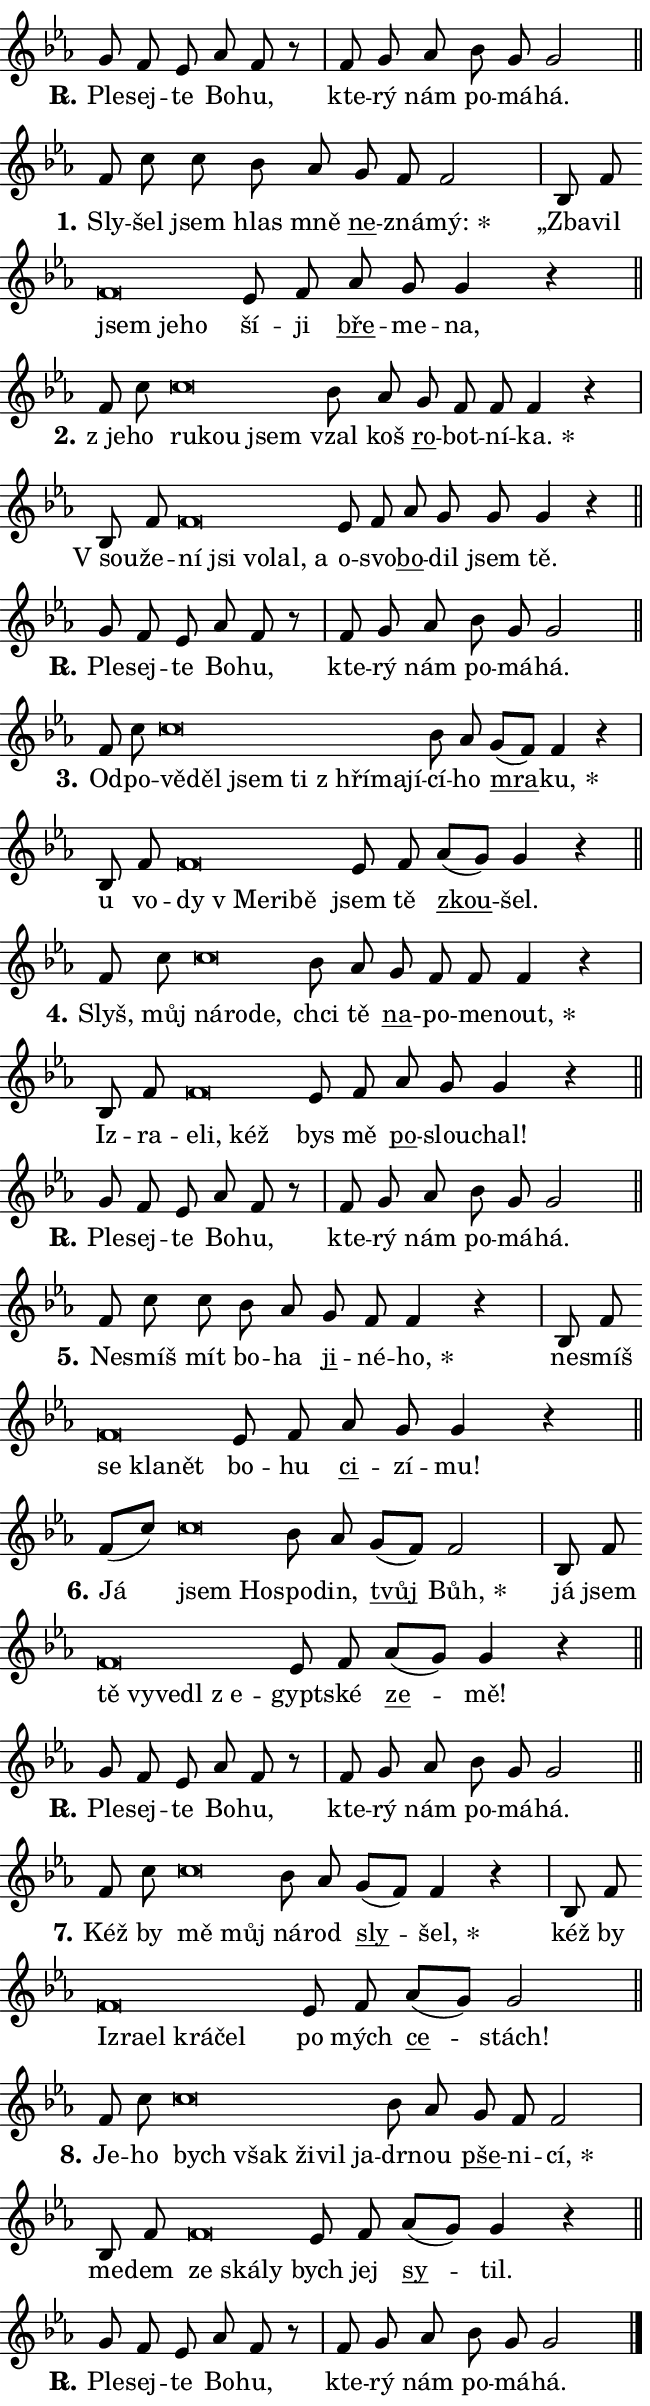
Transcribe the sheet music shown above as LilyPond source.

\version "2.24.0"
\header { tagline = "" }
\paper {
  indent = 0\cm
  top-margin = 0\cm
  right-margin = 0.13\cm % to fit lyric hyphens
  bottom-margin = 0\cm
  left-margin = 0\cm
  paper-width = 11\cm
  page-breaking = #ly:one-page-breaking
  system-system-spacing.basic-distance = #11
  score-system-spacing.basic-distance = #11
  ragged-last = ##f
}


%% Author: Thomas Morley
%% https://lists.gnu.org/archive/html/lilypond-user/2020-05/msg00002.html
#(define (line-position grob)
"Returns position of @var[grob} in current system:
   @code{'start}, if at first time-step
   @code{'end}, if at last time-step
   @code{'middle} otherwise
"
  (let* ((col (ly:item-get-column grob))
         (ln (ly:grob-object col 'left-neighbor))
         (rn (ly:grob-object col 'right-neighbor))
         (col-to-check-left (if (ly:grob? ln) ln col))
         (col-to-check-right (if (ly:grob? rn) rn col))
         (break-dir-left
           (and
             (ly:grob-property col-to-check-left 'non-musical #f)
             (ly:item-break-dir col-to-check-left)))
         (break-dir-right
           (and
             (ly:grob-property col-to-check-right 'non-musical #f)
             (ly:item-break-dir col-to-check-right))))
        (cond ((eqv? 1 break-dir-left) 'start)
              ((eqv? -1 break-dir-right) 'end)
              (else 'middle))))

#(define (tranparent-at-line-position vctor)
  (lambda (grob)
  "Relying on @code{line-position} select the relevant enry from @var{vctor}.
Used to determine transparency,"
    (case (line-position grob)
      ((end) (not (vector-ref vctor 0)))
      ((middle) (not (vector-ref vctor 1)))
      ((start) (not (vector-ref vctor 2))))))

noteHeadBreakVisibility =
#(define-music-function (break-visibility)(vector?)
"Makes @code{NoteHead}s transparent relying on @var{break-visibility}"
#{
  \override NoteHead.transparent =
    #(tranparent-at-line-position break-visibility)
#})

#(define delete-ledgers-for-transparent-note-heads
  (lambda (grob)
    "Reads whether a @code{NoteHead} is transparent.
If so this @code{NoteHead} is removed from @code{'note-heads} from
@var{grob}, which is supposed to be @code{LedgerLineSpanner}.
As a result ledgers are not printed for this @code{NoteHead}"
    (let* ((nhds-array (ly:grob-object grob 'note-heads))
           (nhds-list
             (if (ly:grob-array? nhds-array)
                 (ly:grob-array->list nhds-array)
                 '()))
           ;; Relies on the transparent-property being done before
           ;; Staff.LedgerLineSpanner.after-line-breaking is executed.
           ;; This is fragile ...
           (to-keep
             (remove
               (lambda (nhd)
                 (ly:grob-property nhd 'transparent #f))
               nhds-list)))
      ;; TODO find a better method to iterate over grob-arrays, similiar
      ;; to filter/remove etc for lists
      ;; For now rebuilt from scratch
      (set! (ly:grob-object grob 'note-heads)  '())
      (for-each
        (lambda (nhd)
          (ly:pointer-group-interface::add-grob grob 'note-heads nhd))
        to-keep))))

squashNotes = {
  \override NoteHead.X-extent = #'(-0.2 . 0.2)
  \override NoteHead.Y-extent = #'(-0.75 . 0)
  \override NoteHead.stencil =
    #(lambda (grob)
       (let ((pos (ly:grob-property grob 'staff-position)))
         (begin
           (if (< pos -7) (display "ERROR: Lower brevis then expected\n") (display ""))
           (if (<= pos -6) ly:text-interface::print ly:note-head::print))))
}
unSquashNotes = {
  \revert NoteHead.X-extent
  \revert NoteHead.Y-extent
  \revert NoteHead.stencil
}

hideNotes = \noteHeadBreakVisibility #begin-of-line-visible
unHideNotes = \noteHeadBreakVisibility #all-visible

% work-around for resetting accidentals
% https://lilypond.org/doc/v2.23/Documentation/notation/displaying-rhythms#unmetered-music
cadenzaMeasure = {
  \cadenzaOff
  \partial 1024 s1024
  \cadenzaOn
}

#(define-markup-command (accent layout props text) (markup?)
  "Underline accented syllable"
  (interpret-markup layout props
    #{\markup \override #'(offset . 4.3) \underline { #text }#}))

responsum = \markup \concat {
  "R" \hspace #-1.05 \path #0.1 #'((moveto 0 0.07) (lineto 0.9 0.8)) \hspace #0.05 "."
}

spaceSize = #0.6828661417322834 % exact space size for TeX Gyre Schola

\layout {
  \context {
    \Staff
    \remove "Time_signature_engraver"
    \override LedgerLineSpanner.after-line-breaking = #delete-ledgers-for-transparent-note-heads
  }
  \context {
    \Lyrics {
      \override LyricSpace.minimum-distance = \spaceSize
      \override LyricText.font-name = #"TeX Gyre Schola"
      \override LyricText.font-size = 1
      \override StanzaNumber.font-name = #"TeX Gyre Schola Bold"
      \override StanzaNumber.font-size = 1
    }
  }
  \context {
    \Score 
    \override NoteHead.text =
      #(lambda (grob) 
        (let ((pos (ly:grob-property grob 'staff-position)))
          #{\markup {
            \combine
              \halign #-0.55 \raise #(if (= pos -6) 0 0.5) \override #'(thickness . 2) \draw-line #'(3.2 . 0)
              \musicglyph "noteheads.sM1"
          }#}))
  }
}

% magnetic-lyrics.ily
%
%   written by
%     Jean Abou Samra <jean@abou-samra.fr>
%     Werner Lemberg <wl@gnu.org>
%
%   adapted by
%     Jiri Hon <jiri.hon@gmail.com>
%
% Version 2022-Apr-15

% https://www.mail-archive.com/lilypond-user@gnu.org/msg149350.html

#(define (Left_hyphen_pointer_engraver context)
   "Collect syllable-hyphen-syllable occurrences in lyrics and store
them in properties.  This engraver only looks to the left.  For
example, if the lyrics input is @code{foo -- bar}, it does the
following.

@itemize @bullet
@item
Set the @code{text} property of the @code{LyricHyphen} grob between
@q{foo} and @q{bar} to @code{foo}.

@item
Set the @code{left-hyphen} property of the @code{LyricText} grob with
text @q{foo} to the @code{LyricHyphen} grob between @q{foo} and
@q{bar}.
@end itemize

Use this auxiliary engraver in combination with the
@code{lyric-@/text::@/apply-@/magnetic-@/offset!} hook."
   (let ((hyphen #f)
         (text #f))
     (make-engraver
      (acknowledgers
       ((lyric-syllable-interface engraver grob source-engraver)
        (set! text grob)))
      (end-acknowledgers
       ((lyric-hyphen-interface engraver grob source-engraver)
        ;(when (not (grob::has-interface grob 'lyric-space-interface))
          (set! hyphen grob)));)
      ((stop-translation-timestep engraver)
       (when (and text hyphen)
         (ly:grob-set-object! text 'left-hyphen hyphen))
       (set! text #f)
       (set! hyphen #f)))))

#(define (lyric-text::apply-magnetic-offset! grob)
   "If the space between two syllables is less than the value in
property @code{LyricText@/.details@/.squash-threshold}, move the right
syllable to the left so that it gets concatenated with the left
syllable.

Use this function as a hook for
@code{LyricText@/.after-@/line-@/breaking} if the
@code{Left_@/hyphen_@/pointer_@/engraver} is active."
   (let ((hyphen (ly:grob-object grob 'left-hyphen #f)))
     (when hyphen
       (let ((left-text (ly:spanner-bound hyphen LEFT)))
         (when (grob::has-interface left-text 'lyric-syllable-interface)
           (let* ((common (ly:grob-common-refpoint grob left-text X))
                  (this-x-ext (ly:grob-extent grob common X))
                  (left-x-ext
                   (begin
                     ;; Trigger magnetism for left-text.
                     (ly:grob-property left-text 'after-line-breaking)
                     (ly:grob-extent left-text common X)))
                  ;; `delta` is the gap width between two syllables.
                  (delta (- (interval-start this-x-ext)
                            (interval-end left-x-ext)))
                  (details (ly:grob-property grob 'details))
                  (threshold (assoc-get 'squash-threshold details 0.2)))
             (when (< delta threshold)
               (let* (;; We have to manipulate the input text so that
                      ;; ligatures crossing syllable boundaries are not
                      ;; disabled.  For languages based on the Latin
                      ;; script this is essentially a beautification.
                      ;; However, for non-Western scripts it can be a
                      ;; necessity.
                      (lt (ly:grob-property left-text 'text))
                      (rt (ly:grob-property grob 'text))
                      (is-space (grob::has-interface hyphen 'lyric-space-interface))
                      (space (if is-space " " ""))
                      (extra-delta (if is-space spaceSize 0))
                      ;; Append new syllable.
                      (ltrt-space (if (and (string? lt) (string? rt))
                                (string-append lt space rt)
                                (make-concat-markup (list lt space rt))))
                      ;; Right-align `ltrt` to the right side.
                      (ltrt-space-markup (grob-interpret-markup
                               grob
                               (make-translate-markup
                                (cons (interval-length this-x-ext) 0)
                                (make-right-align-markup ltrt-space)))))
                 (begin
                   ;; Don't print `left-text`.
                   (ly:grob-set-property! left-text 'stencil #f)
                   ;; Set text and stencil (which holds all collected
                   ;; syllables so far) and shift it to the left.
                   (ly:grob-set-property! grob 'text ltrt-space)
                   (ly:grob-set-property! grob 'stencil ltrt-space-markup)
                   (ly:grob-translate-axis! grob (- (- delta extra-delta)) X))))))))))


#(define (lyric-hyphen::displace-bounds-first grob)
   ;; Make very sure this callback isn't triggered too early.
   (let ((left (ly:spanner-bound grob LEFT))
         (right (ly:spanner-bound grob RIGHT)))
     (ly:grob-property left 'after-line-breaking)
     (ly:grob-property right 'after-line-breaking)
     (ly:lyric-hyphen::print grob)))

squashThreshold = #0.4

\layout {
  \context {
    \Lyrics
    \consists #Left_hyphen_pointer_engraver
    \override LyricText.after-line-breaking =
      #lyric-text::apply-magnetic-offset!
    \override LyricHyphen.stencil = #lyric-hyphen::displace-bounds-first
    \override LyricText.details.squash-threshold = \squashThreshold
    \override LyricHyphen.minimum-distance = 0
    \override LyricHyphen.minimum-length = \squashThreshold
  }
}

squashText = \override LyricText.details.squash-threshold = 9999
unSquashText = \override LyricText.details.squash-threshold = \squashThreshold

leftText = \override LyricText.self-alignment-X = #LEFT
unLeftText = \revert LyricText.self-alignment-X

starOffset = #(lambda (grob) 
                (let ((x_offset (ly:self-alignment-interface::aligned-on-x-parent grob)))
                  (if (= x_offset 0) 0 (+ x_offset 1.2))))

star = #(define-music-function (syllable)(string?)
"Append star separator at the end of a syllable"
#{
  \once \override LyricText.X-offset = #starOffset
  \lyricmode { \markup {
    #syllable
    \override #'((font-name . "TeX Gyre Schola Bold")) \hspace #0.2 \lower #0.65 \larger "*"
  } }
#})

starAccent = #(define-music-function (syllable)(string?)
"Append star separator at the end of a syllable and make accent"
#{
  \once \override LyricText.X-offset = #starOffset
  \lyricmode { \markup {
    \accent #syllable
    \override #'((font-name . "TeX Gyre Schola Bold")) \hspace #0.2 \lower #0.65 \larger "*"
  } }
#})

breath = #(define-music-function (syllable)(string?)
"Append breathing indicator at the end of a syllable"
#{
  \lyricmode { \markup { #syllable "+" } }
#})

optionalBreath = #(define-music-function (syllable)(string?)
"Append optional breathing indicator at the end of a syllable"
#{
  \lyricmode { \markup { #syllable "(+)" } }
#})


\score {
    <<
        \new Voice = "melody" { \cadenzaOn \key es \major \relative { g'8 f es as f r \cadenzaMeasure \bar "|" f g as \bar "" bes g g2 \cadenzaMeasure \bar "||" \break } }
        \new Lyrics \lyricsto "melody" { \lyricmode { \set stanza = \responsum
Ple -- sej -- te Bo -- hu, kte -- rý nám po -- má -- há. } }
    >>
    \layout {}
}

\score {
    <<
        \new Voice = "melody" { \cadenzaOn \key es \major \relative { f'8 c' \bar "" c bes8 as \bar "" g f f2 \cadenzaMeasure \bar "|" bes,8 f' \bar "" \squashNotes f\breve*1/16 \hideNotes \breve*1/16 \breve*1/16 \bar "" \unHideNotes \unSquashNotes es8 f \bar "" as g g4 r \cadenzaMeasure \bar "||" \break } }
        \new Lyrics \lyricsto "melody" { \lyricmode { \set stanza = "1."
Sly -- šel jsem hlas mně \markup \accent ne -- zná -- \star mý: „Zba -- vil \leftText jsem \squashText je -- ho \unLeftText \unSquashText ší -- ji \markup \accent bře -- me -- na, } }
    >>
    \layout {}
}

\score {
    <<
        \new Voice = "melody" { \cadenzaOn \key es \major \relative { f'8 c' \bar "" \squashNotes c\breve*1/16 \hideNotes \breve*1/16 \breve*1/16 \bar "" \unHideNotes \unSquashNotes bes8 as \bar "" g f f f4 r \cadenzaMeasure \bar "|" bes,8 f' \bar "" \squashNotes f\breve*1/16 \hideNotes \breve*1/16 \bar "" \breve*1/16 \bar "" \breve*1/16 \breve*1/16 \bar "" \unHideNotes \unSquashNotes es8 f \bar "" as g g g4 r \cadenzaMeasure \bar "||" \break } }
        \new Lyrics \lyricsto "melody" { \lyricmode { \set stanza = "2."
"z je" -- ho \leftText ru -- \squashText kou jsem \unLeftText \unSquashText vzal koš \markup \accent ro -- bot -- ní -- \star ka. "V sou" -- že -- \leftText ní \squashText jsi vo -- lal, a \unLeftText \unSquashText o -- svo -- \markup \accent bo -- dil jsem tě. } }
    >>
    \layout {}
}

\score {
    <<
        \new Voice = "melody" { \cadenzaOn \key es \major \relative { g'8 f es as f r \cadenzaMeasure \bar "|" f g as \bar "" bes g g2 \cadenzaMeasure \bar "||" \break } }
        \new Lyrics \lyricsto "melody" { \lyricmode { \set stanza = \responsum
Ple -- sej -- te Bo -- hu, kte -- rý nám po -- má -- há. } }
    >>
    \layout {}
}

\score {
    <<
        \new Voice = "melody" { \cadenzaOn \key es \major \relative { f'8 c' \bar "" \squashNotes c\breve*1/16 \hideNotes \breve*1/16 \bar "" \breve*1/16 \bar "" \breve*1/16 \bar "" \breve*1/16 \bar "" \breve*1/16 \breve*1/16 \bar "" \unHideNotes \unSquashNotes bes8 as \bar "" g[( f)] f4 r \cadenzaMeasure \bar "|" bes,8 f' \bar "" \squashNotes f\breve*1/16 \hideNotes \breve*1/16 \bar "" \breve*1/16 \breve*1/16 \bar "" \unHideNotes \unSquashNotes es8 f \bar "" as[( g)] g4 r \cadenzaMeasure \bar "||" \break } }
        \new Lyrics \lyricsto "melody" { \lyricmode { \set stanza = "3."
Od -- po -- \leftText vě -- \squashText děl jsem ti "z hří" -- ma -- jí -- \unLeftText \unSquashText cí -- ho \markup \accent mra -- \star ku, u vo -- \leftText dy \squashText "v Me" -- ri -- bě \unLeftText \unSquashText jsem tě \markup \accent zkou -- šel. } }
    >>
    \layout {}
}

\score {
    <<
        \new Voice = "melody" { \cadenzaOn \key es \major \relative { f'8 c' \bar "" \squashNotes c\breve*1/16 \hideNotes \breve*1/16 \breve*1/16 \bar "" \unHideNotes \unSquashNotes bes8 as \bar "" g f f f4 r \cadenzaMeasure \bar "|" bes,8 f' \bar "" \squashNotes f\breve*1/16 \hideNotes \breve*1/16 \breve*1/16 \bar "" \unHideNotes \unSquashNotes es8 f \bar "" as g g4 r \cadenzaMeasure \bar "||" \break } }
        \new Lyrics \lyricsto "melody" { \lyricmode { \set stanza = "4."
Slyš, můj \leftText ná -- \squashText ro -- de, \unLeftText \unSquashText chci tě \markup \accent na -- po -- me -- \star nout, Iz -- ra -- \leftText e -- \squashText li, kéž \unLeftText \unSquashText bys mě \markup \accent po -- slou -- chal! } }
    >>
    \layout {}
}

\score {
    <<
        \new Voice = "melody" { \cadenzaOn \key es \major \relative { g'8 f es as f r \cadenzaMeasure \bar "|" f g as \bar "" bes g g2 \cadenzaMeasure \bar "||" \break } }
        \new Lyrics \lyricsto "melody" { \lyricmode { \set stanza = \responsum
Ple -- sej -- te Bo -- hu, kte -- rý nám po -- má -- há. } }
    >>
    \layout {}
}

\score {
    <<
        \new Voice = "melody" { \cadenzaOn \key es \major \relative { f'8 c' \bar "" c bes8 as \bar "" g f f4 r \cadenzaMeasure \bar "|" bes,8 f' \bar "" \squashNotes f\breve*1/16 \hideNotes \breve*1/16 \breve*1/16 \bar "" \unHideNotes \unSquashNotes es8 f \bar "" as g g4 r \cadenzaMeasure \bar "||" \break } }
        \new Lyrics \lyricsto "melody" { \lyricmode { \set stanza = "5."
Ne -- smíš mít bo -- ha \markup \accent ji -- né -- \star ho, ne -- smíš \leftText se \squashText kla -- nět \unLeftText \unSquashText bo -- hu \markup \accent ci -- zí -- mu! } }
    >>
    \layout {}
}

\score {
    <<
        \new Voice = "melody" { \cadenzaOn \key es \major \relative { f'8[( c')] \bar "" \squashNotes c\breve*1/16 \hideNotes \breve*1/16 \bar "" \unHideNotes \unSquashNotes bes8 as \bar "" g[( f)] f2 \cadenzaMeasure \bar "|" bes,8 f' \bar "" \squashNotes f\breve*1/16 \hideNotes \breve*1/16 \bar "" \breve*1/16 \bar "" \breve*1/16 \breve*1/16 \bar "" \unHideNotes \unSquashNotes es8 f \bar "" as[( g)] g4 r \cadenzaMeasure \bar "||" \break } }
        \new Lyrics \lyricsto "melody" { \lyricmode { \set stanza = "6."
Já \leftText jsem \squashText Ho -- \unLeftText \unSquashText spo -- din, \markup \accent tvůj \star Bůh, já jsem \leftText tě \squashText vy -- ve -- dl "z e" -- \unLeftText \unSquashText gypt -- ské \markup \accent ze -- mě! } }
    >>
    \layout {}
}

\score {
    <<
        \new Voice = "melody" { \cadenzaOn \key es \major \relative { g'8 f es as f r \cadenzaMeasure \bar "|" f g as \bar "" bes g g2 \cadenzaMeasure \bar "||" \break } }
        \new Lyrics \lyricsto "melody" { \lyricmode { \set stanza = \responsum
Ple -- sej -- te Bo -- hu, kte -- rý nám po -- má -- há. } }
    >>
    \layout {}
}

\score {
    <<
        \new Voice = "melody" { \cadenzaOn \key es \major \relative { f'8 c' \bar "" \squashNotes c\breve*1/16 \hideNotes \breve*1/16 \bar "" \unHideNotes \unSquashNotes bes8 as \bar "" g[( f)] f4 r \cadenzaMeasure \bar "|" bes,8 f' \bar "" \squashNotes f\breve*1/16 \hideNotes \breve*1/16 \bar "" \breve*1/16 \bar "" \breve*1/16 \breve*1/16 \bar "" \unHideNotes \unSquashNotes es8 f \bar "" as[( g)] g2 \cadenzaMeasure \bar "||" \break } }
        \new Lyrics \lyricsto "melody" { \lyricmode { \set stanza = "7."
Kéž by \leftText mě \squashText můj \unLeftText \unSquashText ná -- rod \markup \accent sly -- \star šel, kéž by \leftText Iz -- \squashText ra -- el krá -- čel \unLeftText \unSquashText po mých \markup \accent ce -- stách! } }
    >>
    \layout {}
}

\score {
    <<
        \new Voice = "melody" { \cadenzaOn \key es \major \relative { f'8 c' \bar "" \squashNotes c\breve*1/16 \hideNotes \breve*1/16 \bar "" \breve*1/16 \bar "" \breve*1/16 \breve*1/16 \bar "" \unHideNotes \unSquashNotes bes8 as \bar "" g f f2 \cadenzaMeasure \bar "|" bes,8 f' \bar "" \squashNotes f\breve*1/16 \hideNotes \breve*1/16 \breve*1/16 \bar "" \unHideNotes \unSquashNotes es8 f \bar "" as[( g)] g4 r \cadenzaMeasure \bar "||" \break } }
        \new Lyrics \lyricsto "melody" { \lyricmode { \set stanza = "8."
Je -- ho \leftText bych \squashText však ži -- vil ja -- \unLeftText \unSquashText dr -- nou \markup \accent pše -- ni -- \star cí, me -- dem \leftText ze \squashText ská -- ly \unLeftText \unSquashText bych jej \markup \accent sy -- til. } }
    >>
    \layout {}
}

\score {
    <<
        \new Voice = "melody" { \cadenzaOn \key es \major \relative { g'8 f es as f r \cadenzaMeasure \bar "|" f g as \bar "" bes g g2 \cadenzaMeasure \bar "||" \break } \bar "|." }
        \new Lyrics \lyricsto "melody" { \lyricmode { \set stanza = \responsum
Ple -- sej -- te Bo -- hu, kte -- rý nám po -- má -- há. } }
    >>
    \layout {}
}
